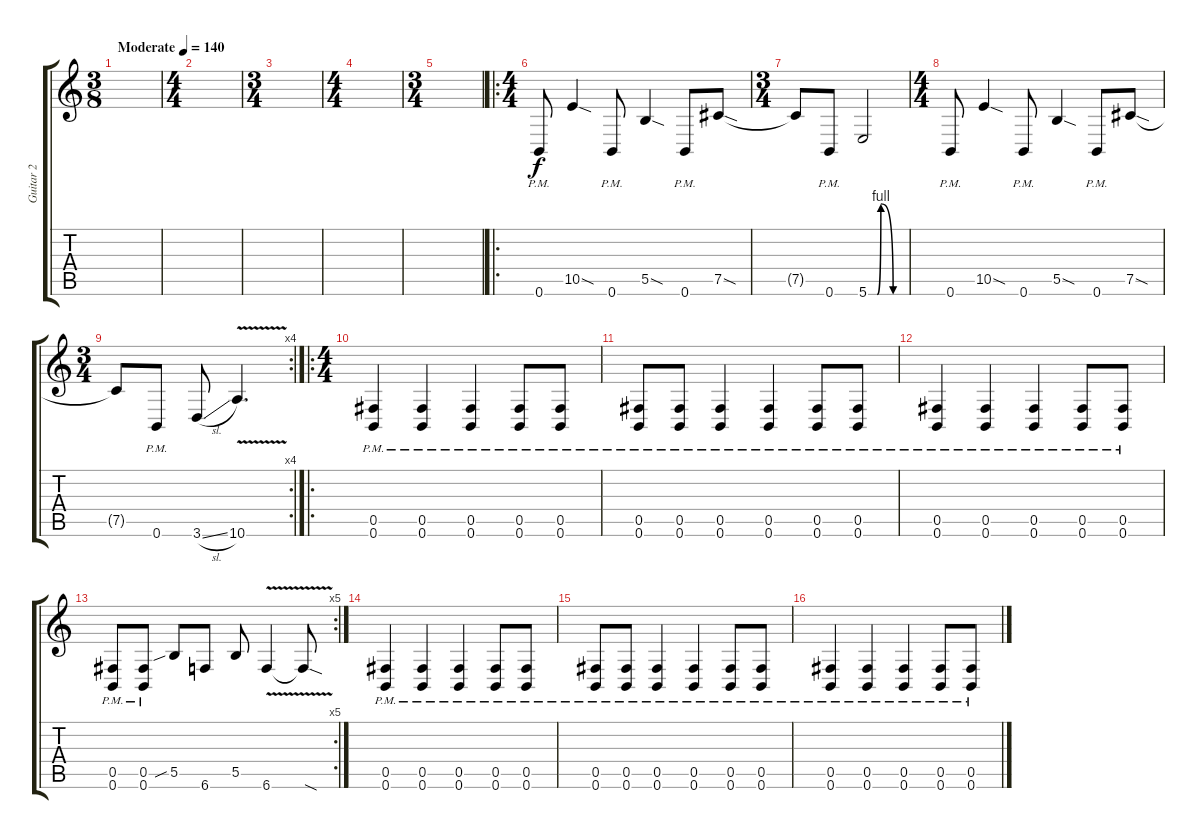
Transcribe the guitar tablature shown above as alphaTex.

\track ("Guitar 2" "Guitar 2") {instrument distortionguitar}
\staff {score tabs}
\tuning (Db4 Ab3 E3 B2 Gb2 B1) {hide}
\ts (3 8)
\tempo (140 "Moderate")
\clef g2
\ks c
|
\ts (4 4)
|
\ts (3 4)
|
\ts (4 4)
|
\ts (3 4)
|
\ro
\ts (4 4)
0.6{pm}.8 10.5{sod}.4 0.6{pm}.8 5.5{sod}.4 0.6{pm}.8 7.5{sod}.8 |
\ts (3 4)
7.5{t}.8 0.6{pm}.8 5.6{be (custom 0 0 14 0 20 4 40 0 60 0)}.2 |
\ts (4 4)
0.6{pm}.8 10.5{sod}.4 0.6{pm}.8 5.5{sod}.4 0.6{pm}.8 7.5{sod}.8 |
\rc 4
\ts (3 4)
7.5{t}.8 0.6{pm}.8 3.6{sl}.8 10.6{v}.4{d} |
\ro
\ts (4 4)
(0.5{pm} 0.6{pm}).4 (0.5{pm} 0.6{pm}).4 (0.5{pm} 0.6{pm}).4 (0.5{pm} 0.6{pm}).8 (0.5{pm} 0.6{pm}).8 |
(0.5{pm} 0.6{pm}).8 (0.5{pm} 0.6{pm}).8 (0.5{pm} 0.6{pm}).4 (0.5{pm} 0.6{pm}).4 (0.5{pm} 0.6{pm}).8 (0.5{pm} 0.6{pm}).8 |
(0.5{pm} 0.6{pm}).4 (0.5{pm} 0.6{pm}).4 (0.5{pm} 0.6{pm}).4 (0.5{pm} 0.6{pm}).8 (0.5{pm} 0.6{pm}).8 |
\rc 5
(0.5{pm} 0.6{pm}).8 (0.5{pm} 0.6{pm}).8 5.5{sib}.8 6.6.8 5.5.8 6.6{v}.4 6.6{sod t}.8 |
(0.5{pm} 0.6{pm}).4 (0.5{pm} 0.6{pm}).4 (0.5{pm} 0.6{pm}).4 (0.5{pm} 0.6{pm}).8 (0.5{pm} 0.6{pm}).8 |
(0.5{pm} 0.6{pm}).8 (0.5{pm} 0.6{pm}).8 (0.5{pm} 0.6{pm}).4 (0.5{pm} 0.6{pm}).4 (0.5{pm} 0.6{pm}).8 (0.5{pm} 0.6{pm}).8 |
(0.5{pm} 0.6{pm}).4 (0.5{pm} 0.6{pm}).4 (0.5{pm} 0.6{pm}).4 (0.5{pm} 0.6{pm}).8 (0.5{pm} 0.6{pm}).8
